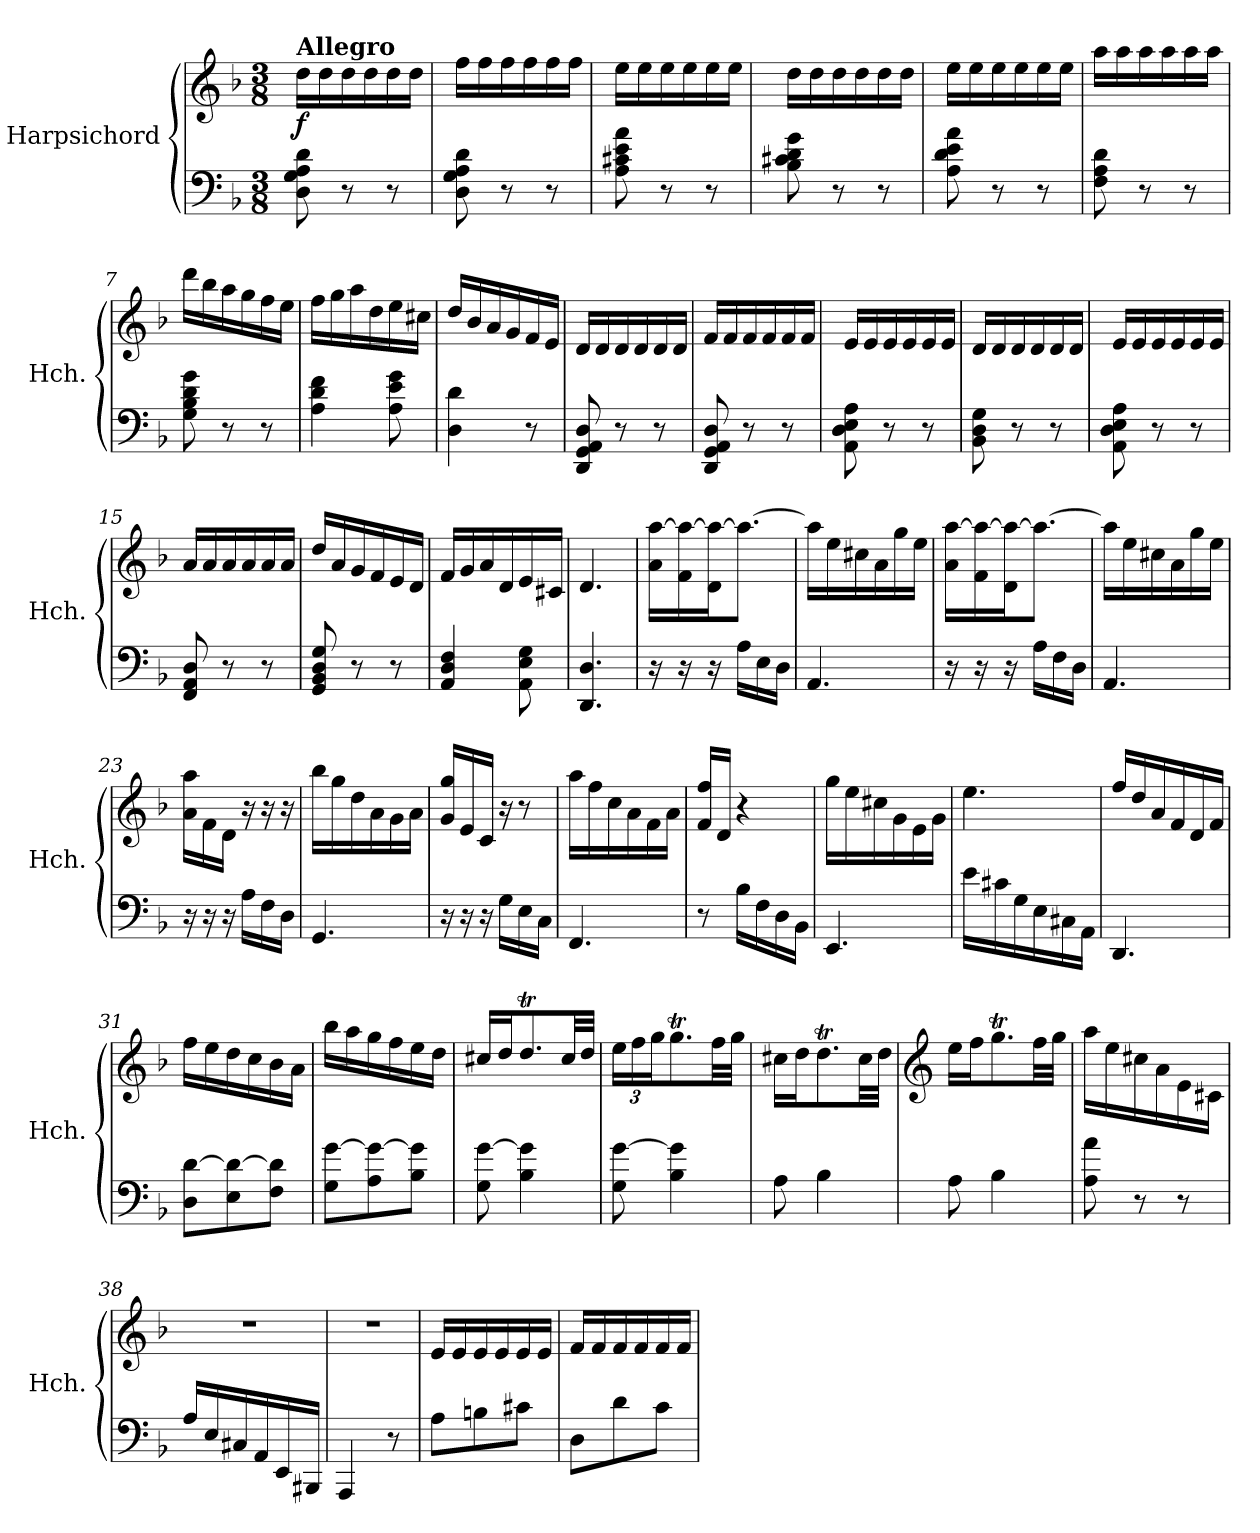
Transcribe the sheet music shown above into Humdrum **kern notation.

**kern	**kern	**dynam
*part1	*part1	*part1
*staff2	*staff1	*staff1/2
*I"Harpsichord	*	*
*I'Hch.	*	*
*clefF4	*clefG2	*
*k[b-]	*k[b-]	*
*M3/8	*M3/8	*
=1	=1	=1
!	!LO:TX:a:B:t=Allegro	!
!	!	!LO:DY:b
8D\ 8G\ 8A\ 8d\	16dd\LL	f
.	16dd\	.
8r	16dd\	.
.	16dd\	.
8r	16dd\	.
.	16dd\JJ	.
=2	=2	=2
8D\ 8G\ 8A\ 8d\	16ff\LL	.
.	16ff\	.
8r	16ff\	.
.	16ff\	.
8r	16ff\	.
.	16ff\JJ	.
=3	=3	=3
8A\ 8c#X\ 8e\ 8a\	16ee\LL	.
.	16ee\	.
8r	16ee\	.
.	16ee\	.
8r	16ee\	.
.	16ee\JJ	.
=4	=4	=4
8B-\ 8c#X\ 8d\ 8g\	16dd\LL	.
.	16dd\	.
8r	16dd\	.
.	16dd\	.
8r	16dd\	.
.	16dd\JJ	.
=5	=5	=5
8A\ 8d\ 8e\ 8a\	16ee\LL	.
.	16ee\	.
8r	16ee\	.
.	16ee\	.
8r	16ee\	.
.	16ee\JJ	.
=6	=6	=6
8F\ 8A\ 8d\	16aa\LL	.
.	16aa\	.
8r	16aa\	.
.	16aa\	.
8r	16aa\	.
.	16aa\JJ	.
!!LO:LB:g=z
=7	=7	=7
8G\ 8B-\ 8d\ 8g\	16ddd\LL	.
.	16bb-\	.
8r	16aa\	.
.	16gg\	.
8r	16ff\	.
.	16ee\JJ	.
=8	=8	=8
4A\ 4d\ 4f\	16ff\LL	.
.	16gg\	.
.	16aa\	.
.	16dd\	.
8A\ 8e\ 8g\	16ee\	.
.	16cc#X\JJ	.
=9	=9	=9
4D\ 4d\	16dd/LL	.
.	16b-/	.
.	16a/	.
.	16g/	.
8r	16f/	.
.	16e/JJ	.
=10	=10	=10
8DD/ 8GG/ 8AA/ 8D/	16d/LL	.
.	16d/	.
8r	16d/	.
.	16d/	.
8r	16d/	.
.	16d/JJ	.
=11	=11	=11
8DD/ 8GG/ 8AA/ 8D/	16f/LL	.
.	16f/	.
8r	16f/	.
.	16f/	.
8r	16f/	.
.	16f/JJ	.
=12	=12	=12
8AA\ 8D\ 8E\ 8A\	16e/LL	.
.	16e/	.
8r	16e/	.
.	16e/	.
8r	16e/	.
.	16e/JJ	.
=13	=13	=13
8BB-\ 8D\ 8G\	16d/LL	.
.	16d/	.
8r	16d/	.
.	16d/	.
8r	16d/	.
.	16d/JJ	.
!!LO:LB:g=z
=14	=14	=14
8AA\ 8D\ 8E\ 8A\	16e/LL	.
.	16e/	.
8r	16e/	.
.	16e/	.
8r	16e/	.
.	16e/JJ	.
=15	=15	=15
8FF/ 8AA/ 8D/	16a/LL	.
.	16a/	.
8r	16a/	.
.	16a/	.
8r	16a/	.
.	16a/JJ	.
=16	=16	=16
8GG/ 8BB-/ 8D/ 8G/	16dd/LL	.
.	16a/	.
8r	16g/	.
.	16f/	.
8r	16e/	.
.	16d/JJ	.
=17	=17	=17
4AA/ 4D/ 4F/	16f/LL	.
.	16g/	.
.	16a/	.
.	16d/	.
8AA\ 8E\ 8G\	16e/	.
.	16c#X/JJ	.
=18	=18	=18
4.DD/ 4.D/	4.d/	.
=19	=19	=19
16r	16a\ [16aa\LL	.
16r	16f\ 16aa\_	.
16r	16d\ 16aa\_J	.
16A\LL	8.aa\J_	.
16E\	.	.
16D\JJ	.	.
=20	=20	=20
4.AA/	16aa\LL]	.
.	16ee\	.
.	16cc#X\	.
.	16a\	.
.	16gg\	.
.	16ee\JJ	.
!!LO:LB:g=z
=21	=21	=21
16r	16a\ [16aa\LL	.
16r	16f\ 16aa\_	.
16r	16d\ 16aa\_J	.
16A\LL	8.aa\J_	.
16F\	.	.
16D\JJ	.	.
=22	=22	=22
4.AA/	16aa\LL]	.
.	16ee\	.
.	16cc#X\	.
.	16a\	.
.	16gg\	.
.	16ee\JJ	.
=23	=23	=23
16r	16a\ 16aa\LL	.
16r	16f\	.
16r	16d\JJ	.
16A\LL	16r	.
16F\	16r	.
16D\JJ	16r	.
=24	=24	=24
4.GG/	16bb-\LL	.
.	16gg\	.
.	16dd\	.
.	16a\	.
.	16g\	.
.	16a\JJ	.
=25	=25	=25
16r	16g/ 16gg/LL	.
16r	16e/	.
16r	16c/JJ	.
16G\LL	16r	.
16E\	8r	.
16C\JJ	.	.
=26	=26	=26
4.FF/	16aa\LL	.
.	16ff\	.
.	16cc\	.
.	16a\	.
.	16f\	.
.	16a\JJ	.
=27	=27	=27
8r	16f/ 16ff/LL	.
.	16d/JJ	.
16B-\LL	4r	.
16F\	.	.
16D\	.	.
16BB-\JJ	.	.
!!LO:LB:g=z
=28	=28	=28
4.EE/	16gg\LL	.
.	16ee\	.
.	16cc#X\	.
.	16g\	.
.	16e\	.
.	16g\JJ	.
=29	=29	=29
16e\LL	4.ee\	.
16c#X\	.	.
16G\	.	.
16E\	.	.
16C#X\	.	.
16AA\JJ	.	.
=30	=30	=30
4.DD/	16ff/LL	.
.	16dd/	.
.	16a/	.
.	16f/	.
.	16d/	.
.	16f/JJ	.
=31	=31	=31
8D\ [8d\L	16ff\LL	.
.	16ee\	.
8E\ 8d\_	16dd\	.
.	16cc\	.
8F\ 8d\]J	16b-\	.
.	16a\JJ	.
=32	=32	=32
8G\ [8g\L	16bb-\LL	.
.	16aa\	.
8A\ 8g\_	16gg\	.
.	16ff\	.
8B-\ 8g\]J	16ee\	.
.	16dd\JJ	.
=33	=33	=33
8G\ [8g\	16cc#X/LL	.
.	16dd/J	.
4B-\ 4g\]	8.ddT/	.
.	32cc#/LL	.
.	32dd/JJJ	.
=34	=34	=34
*	*Xbrackettup	*
8G\ [8g\	24ee\LL	.
.	24ff\	.
.	24gg\J	.
4B-\ 4g\]	8.ggT\	.
.	32ff\LL	.
.	32gg\JJJ	.
!!LO:PB:g=z
=35	=35	=35
8A\	16cc#X\LL	.
.	16dd\J	.
4B-\	8.ddT\	.
.	32cc#\LL	.
.	32dd\JJJ	.
=36	=36	=36
*	*clefG2	*
8A\	16ee\LL	.
.	16ff\J	.
4B-\	8.ggT\	.
.	32ff\LL	.
.	32gg\JJJ	.
=37	=37	=37
8A\ 8a\	16aa\LL	.
.	16ee\	.
8r	16cc#X\	.
.	16a\	.
8r	16e\	.
.	16c#X\JJ	.
=38	=38	=38
16A/LL	4.r	.
16E/	.	.
16C#X/	.	.
16AA/	.	.
16EE/	.	.
16BBB#X/JJ	.	.
=39	=39	=39
4AAA/	4.r	.
8r	.	.
=40	=40	=40
8A\L	16e/LL	.
.	16e/	.
8Bn\	16e/	.
.	16e/	.
8c#X\J	16e/	.
.	16e/JJ	.
=41	=41	=41
8D\L	16f/LL	.
.	16f/	.
8d\	16f/	.
.	16f/	.
8c\J	16f/	.
.	16f/JJ	.
=	=	=
*-	*-	*-
